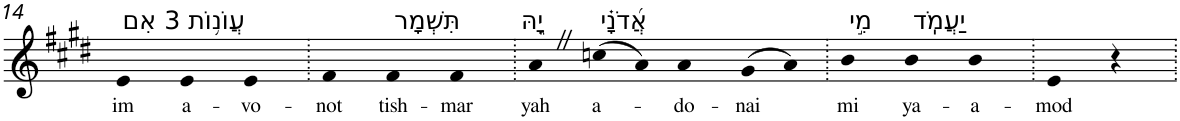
**kern	**text
*part1	*part1
*staff1	*staff1
*I"Piano	*
*I'Pno	*
!!LO:PB:g=z
*clefG2	*
*k[f#c#g#d#]	*
*E:	*
=14	=14
!LO:TX:a:t=3 אִם	!
!	!LO:LY:b
4e	im
!LO:TX:a:t=עֲוֺנ֥וֹת	!
!	!LO:LY:b
4e	a-
!	!LO:LY:b
4e	-vo-
=15.	=15.
!	!LO:LY:b
4f#	-not
!LO:TX:a:t=תִּשְׁמָר	!
!	!LO:LY:b
4f#	tish-
!	!LO:LY:b
4f#	-mar
=16.	=16.
!LO:TX:a:t=יָ֑הּ	!
!	!LO:LY:b
4aZ	yah
!LO:TX:a:t=אֲ֝דֹנָ֗י	!
!	!LO:LY:b
(>8ccn	a-
8a)	.
!	!LO:LY:b
4a	-do-
!	!LO:LY:b
(>8g#	-nai
8a)	.
=17.	=17.
!LO:TX:a:t=מִ֣י	!
!	!LO:LY:b
4b	mi
!LO:TX:a:t=יַעֲמֹֽד	!
!	!LO:LY:b
4b	ya-
!	!LO:LY:b
4b	-a-
=18.	=18.
!	!LO:LY:b
4e	-mod
4r	.
=.	=.
*-	*-
